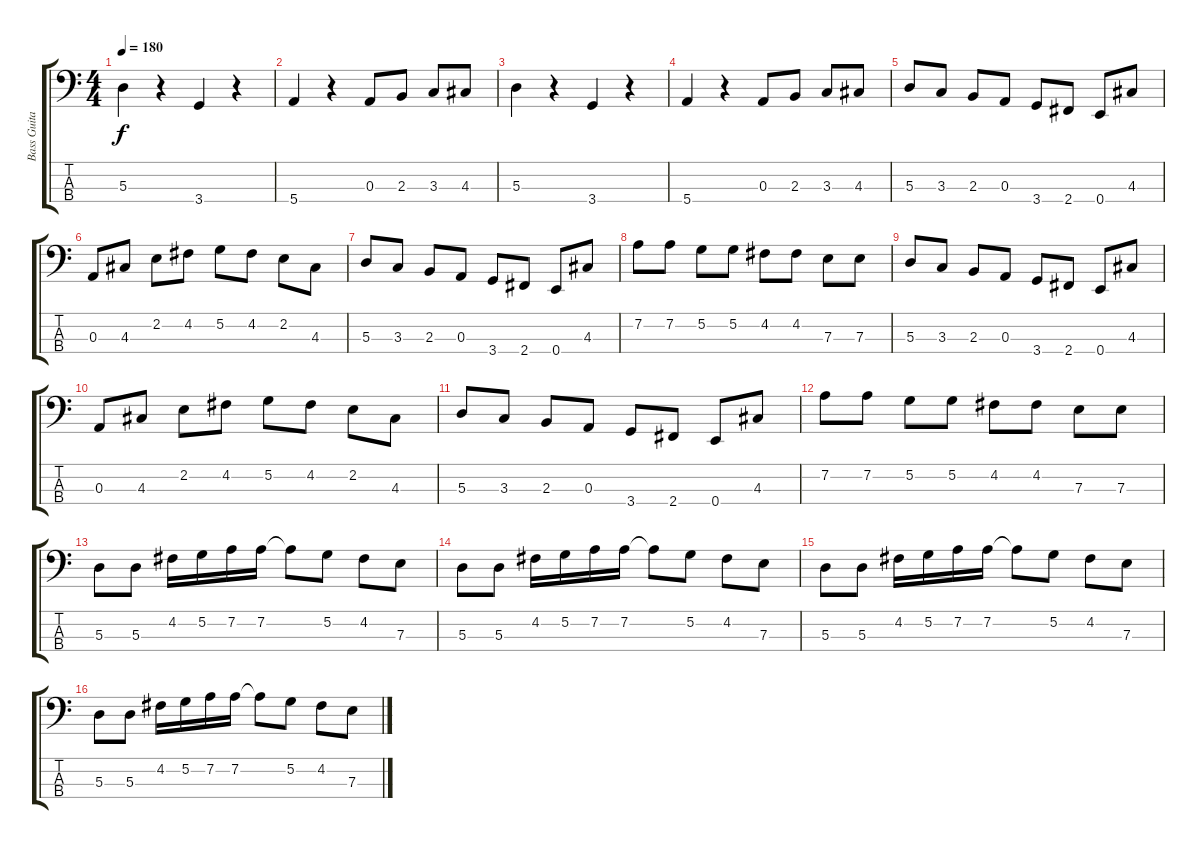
\track ("Bass Guitar" "Bass Guita") {instrument electricbassfinger}
\staff {score tabs}
\tuning (G2 D2 A1 E1) {hide}
\ts (4 4)
\tempo 180
\clef f4
\ks c
5.3.4{dy f instrument electricbassfinger} r.4 3.4.4 r.4 |
5.4.4 r.4 0.3.8 2.3.8 3.3.8 4.3.8 |
5.3.4 r.4 3.4.4 r.4 |
5.4.4 r.4 0.3.8 2.3.8 3.3.8 4.3.8 |
5.3.8 3.3.8 2.3.8 0.3.8 3.4.8 2.4.8 0.4.8 4.3.8 |
0.3.8 4.3.8 2.2.8 4.2.8 5.2.8 4.2.8 2.2.8 4.3.8 |
5.3.8 3.3.8 2.3.8 0.3.8 3.4.8 2.4.8 0.4.8 4.3.8 |
7.2.8 7.2.8 5.2.8 5.2.8 4.2.8 4.2.8 7.3.8 7.3.8 |
5.3.8 3.3.8 2.3.8 0.3.8 3.4.8 2.4.8 0.4.8 4.3.8 |
0.3.8 4.3.8 2.2.8 4.2.8 5.2.8 4.2.8 2.2.8 4.3.8 |
5.3.8 3.3.8 2.3.8 0.3.8 3.4.8 2.4.8 0.4.8 4.3.8 |
7.2.8 7.2.8 5.2.8 5.2.8 4.2.8 4.2.8 7.3.8 7.3.8 |
5.3.8 5.3.8 4.2.16 5.2.16 7.2.16 7.2.16 7.2{t}.8 5.2.8 4.2.8 7.3.8 |
5.3.8 5.3.8 4.2.16 5.2.16 7.2.16 7.2.16 7.2{t}.8 5.2.8 4.2.8 7.3.8 |
5.3.8 5.3.8 4.2.16 5.2.16 7.2.16 7.2.16 7.2{t}.8 5.2.8 4.2.8 7.3.8 |
5.3.8 5.3.8 4.2.16 5.2.16 7.2.16 7.2.16 7.2{t}.8 5.2.8 4.2.8 7.3.8
